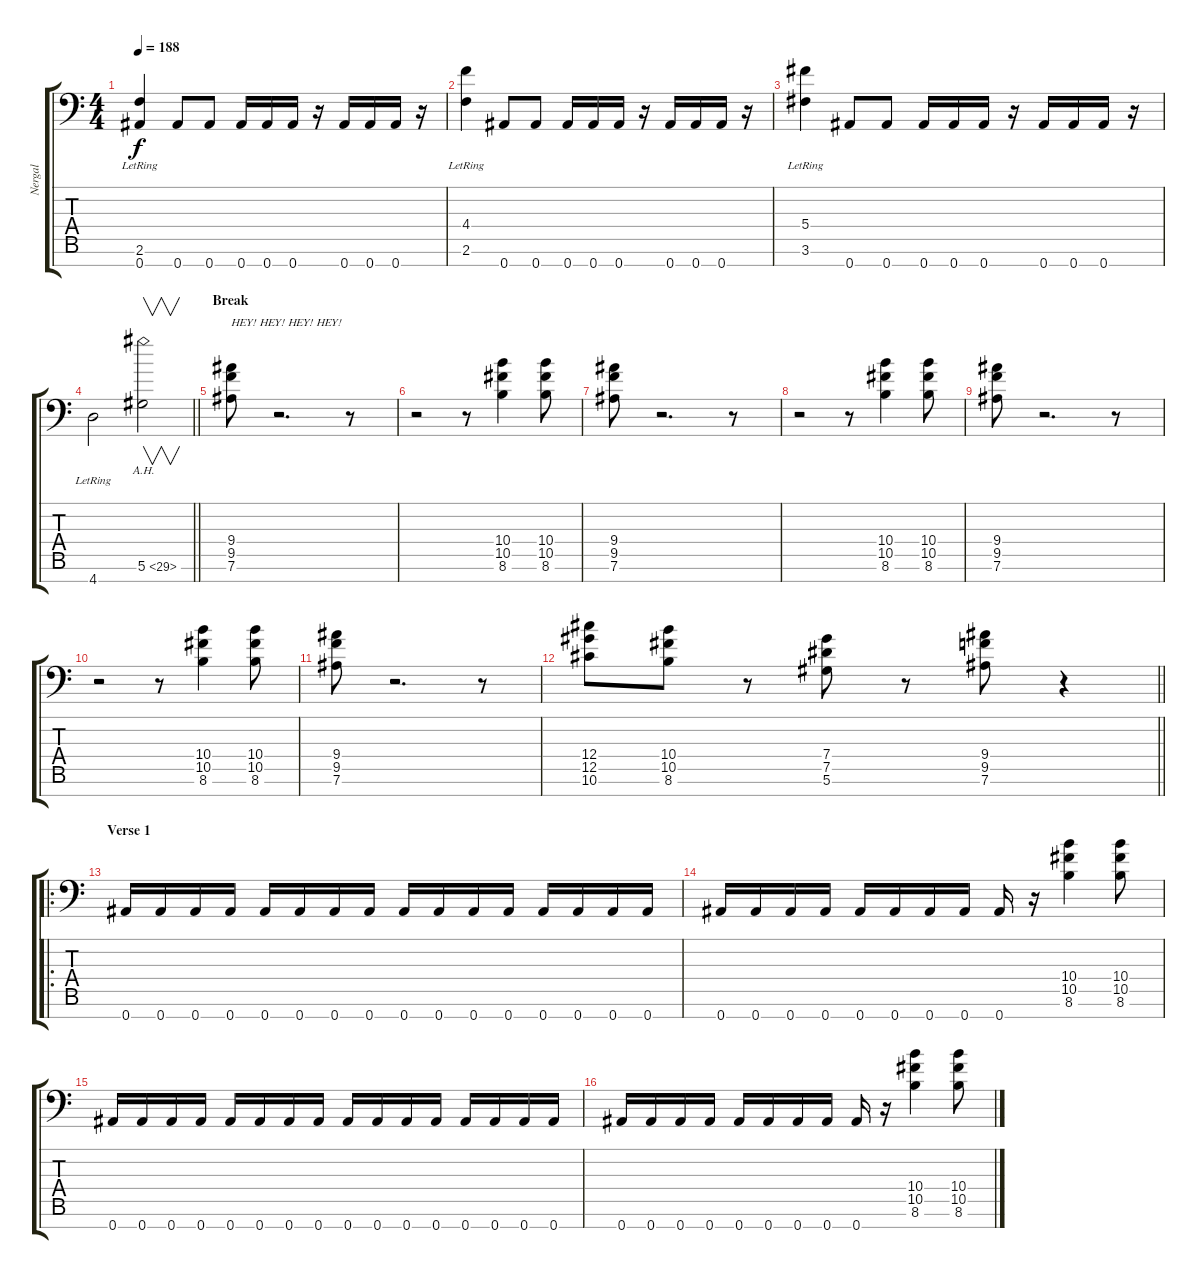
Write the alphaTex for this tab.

\track ("Nergal" "Nergal") {instrument overdrivenguitar}
\staff {score tabs}
\tuning (Eb4 Bb3 Gb3 Db3 Ab2 Eb2 Bb1) {hide}
\ts (4 4)
\tempo 188
\clef f4
\ks c
(2.6{lr} 0.7).4{dy f} 0.7.8 0.7.8 0.7.16 0.7.16 0.7.16 r.16 0.7.16 0.7.16 0.7.16 r.16 |
(4.4{lr} 2.6{lr}).4 0.7.8 0.7.8 0.7.16 0.7.16 0.7.16 r.16 0.7.16 0.7.16 0.7.16 r.16 |
(5.4{lr} 3.6{lr}).4 0.7.8 0.7.8 0.7.16 0.7.16 0.7.16 r.16 0.7.16 0.7.16 0.7.16 r.16 |
\barLineRight lightlight
4.7{lr}.2 5.6{ah 24}.2{v} |
\section ("" "Break")
(9.4 9.5 7.6).8{txt "HEY! HEY! HEY! HEY!"} r.2{d} r.8 |
r.2 r.8 (10.4 10.5 8.6).4 (10.4 10.5 8.6).8 |
(9.4 9.5 7.6).8 r.2{d} r.8 |
r.2 r.8 (10.4 10.5 8.6).4 (10.4 10.5 8.6).8 |
(9.4 9.5 7.6).8 r.2{d} r.8 |
r.2 r.8 (10.4 10.5 8.6).4 (10.4 10.5 8.6).8 |
(9.4 9.5 7.6).8 r.2{d} r.8 |
\barLineRight lightlight
(12.4 12.5 10.6).8 (10.4 10.5 8.6).8 r.8 (7.4 7.5 5.6).8 r.8 (9.4 9.5 7.6).8 r.4 |
\ro
\section ("" "Verse 1")
0.7.16 0.7.16 0.7.16 0.7.16 0.7.16 0.7.16 0.7.16 0.7.16 0.7.16 0.7.16 0.7.16 0.7.16 0.7.16 0.7.16 0.7.16 0.7.16 |
0.7.16 0.7.16 0.7.16 0.7.16 0.7.16 0.7.16 0.7.16 0.7.16 0.7.16 r.16 (10.4 10.5 8.6).4 (10.4 10.5 8.6).8 |
0.7.16 0.7.16 0.7.16 0.7.16 0.7.16 0.7.16 0.7.16 0.7.16 0.7.16 0.7.16 0.7.16 0.7.16 0.7.16 0.7.16 0.7.16 0.7.16 |
0.7.16 0.7.16 0.7.16 0.7.16 0.7.16 0.7.16 0.7.16 0.7.16 0.7.16 r.16 (10.4 10.5 8.6).4 (10.4 10.5 8.6).8
